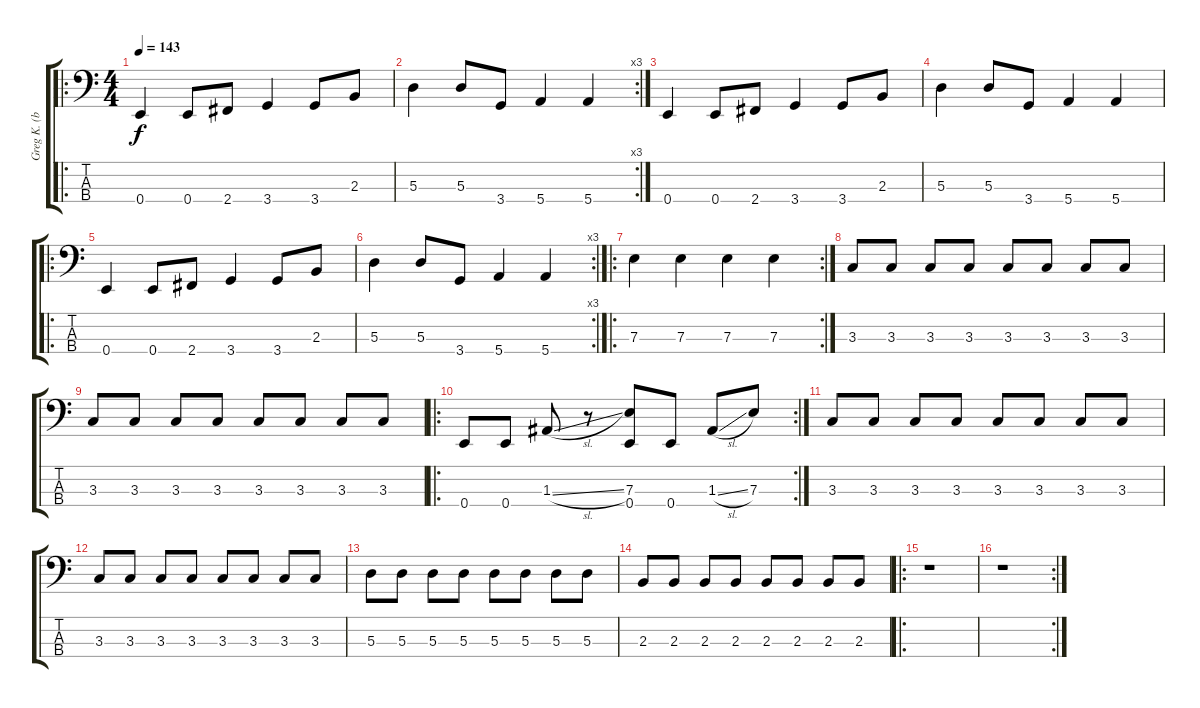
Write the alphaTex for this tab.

\track ("Greg K. (bass)" "Greg K. (b") {instrument electricbassfinger}
\staff {score tabs}
\tuning (G2 D2 A1 E1) {hide}
\ro
\ts (4 4)
\tempo 143
\clef f4
\ks c
0.4.4{dy f} 0.4.8 2.4.8 3.4.4 3.4.8 2.3.8 |
\rc 3
5.3.4 5.3.8 3.4.8 5.4.4 5.4.4 |
0.4.4 0.4.8 2.4.8 3.4.4 3.4.8 2.3.8 |
5.3.4 5.3.8 3.4.8 5.4.4 5.4.4 |
\ro
0.4.4 0.4.8 2.4.8 3.4.4 3.4.8 2.3.8 |
\rc 3
5.3.4 5.3.8 3.4.8 5.4.4 5.4.4 |
\ro
\rc 2
7.3.4 7.3.4 7.3.4 7.3.4 |
3.3.8 3.3.8 3.3.8 3.3.8 3.3.8 3.3.8 3.3.8 3.3.8 |
3.3.8 3.3.8 3.3.8 3.3.8 3.3.8 3.3.8 3.3.8 3.3.8 |
\ro
\rc 2
0.4.8 0.4.8 1.3{sl}.8 r.8 (7.3 0.4).8 0.4.8 1.3{sl}.8 7.3.8 |
3.3.8 3.3.8 3.3.8 3.3.8 3.3.8 3.3.8 3.3.8 3.3.8 |
3.3.8 3.3.8 3.3.8 3.3.8 3.3.8 3.3.8 3.3.8 3.3.8 |
5.3.8 5.3.8 5.3.8 5.3.8 5.3.8 5.3.8 5.3.8 5.3.8 |
2.3.8 2.3.8 2.3.8 2.3.8 2.3.8 2.3.8 2.3.8 2.3.8 |
\ro
r.1 |
\rc 2
r.1
